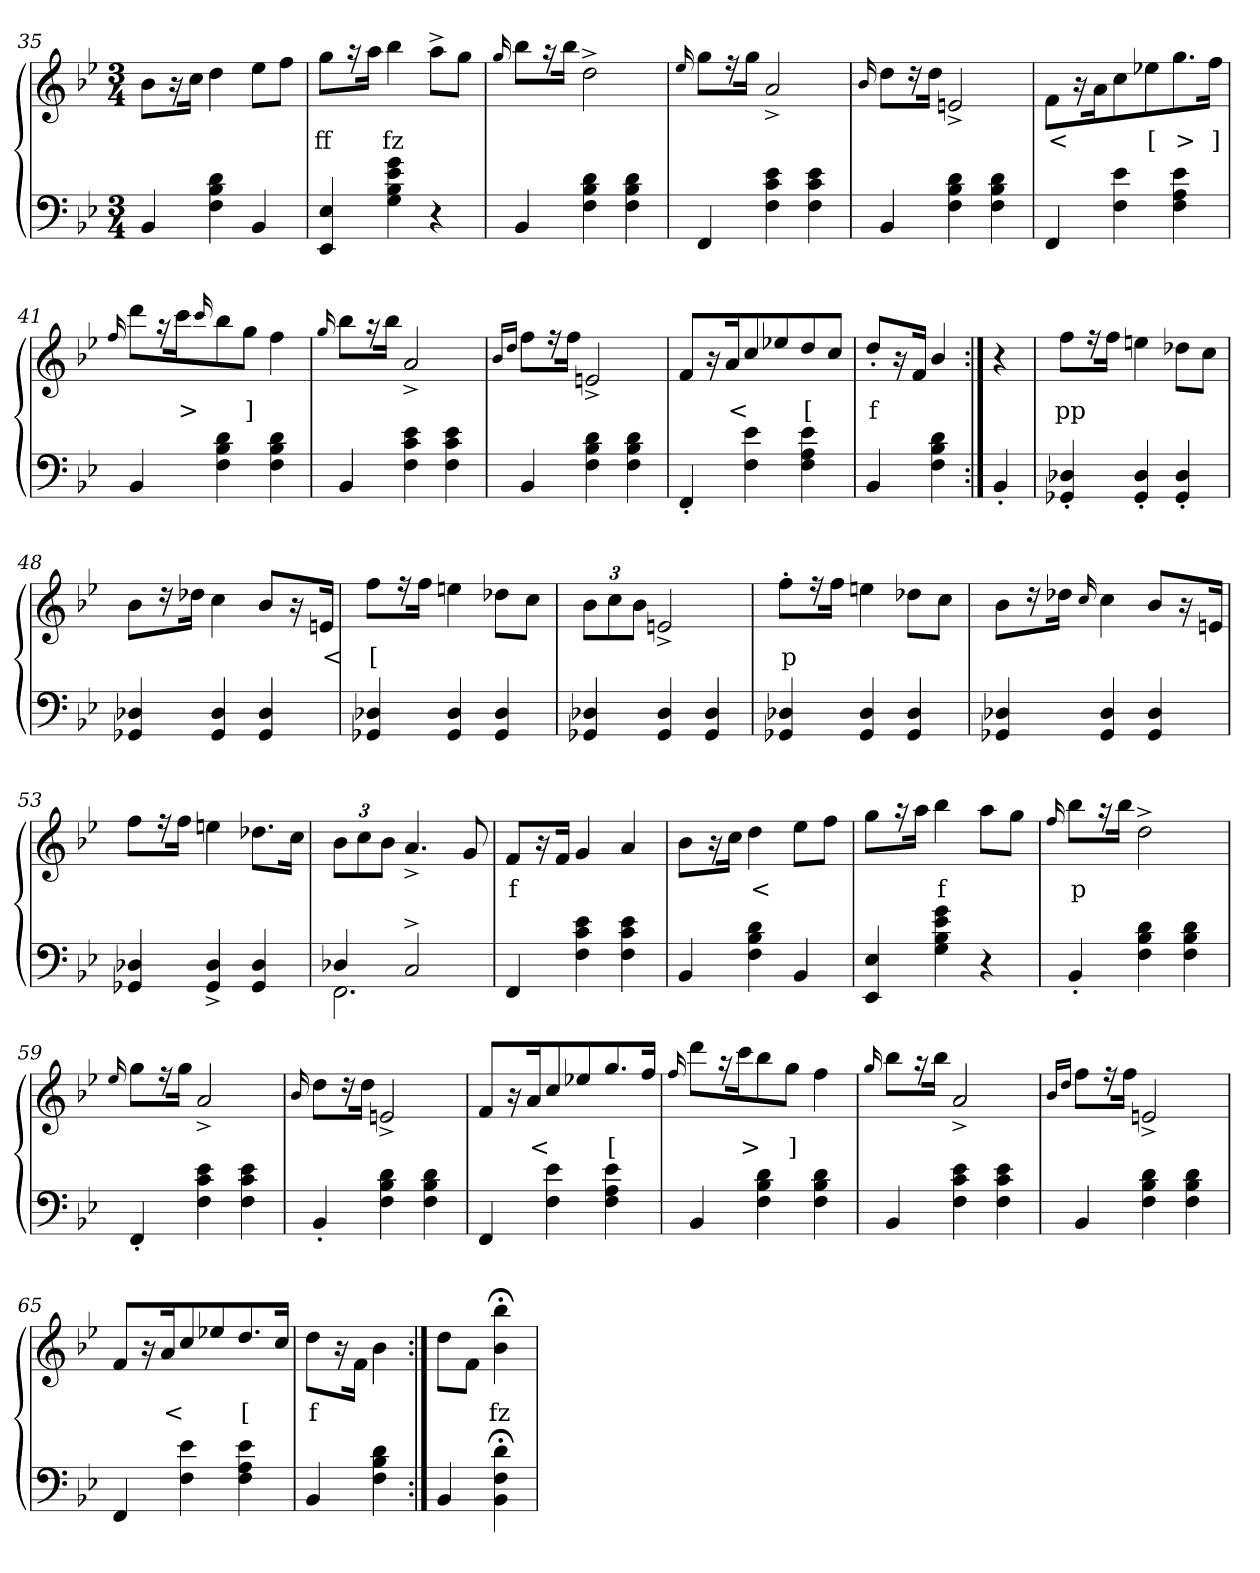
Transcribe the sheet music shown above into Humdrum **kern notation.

**kern	**kern	**text
*part2	*part1	*part1
*staff2	*staff1	*staff1
*clefF4	*clefG2	*
*k[b-e-]	*k[b-e-]	*
*B-:	*B-:	*
*M3/4	*M3/4	*
=35	=35	=35
4BB-	8b-\L	.
.	16r	.
.	16ccJk	.
4d 4B- 4F	4dd	.
4BB-	8ee-L	.
.	8ffJ	.
=36	=36	=36
4E- 4EE-	8ggL	ff
.	16r	.
.	16aaJk	.
4g 4e- 4B- 4G	4bb-	fz
4r	8aa^>L	.
.	8ggJ	.
=37	=37	=37
.	16qqgg/	.
4BB-	8bb-L	.
.	16r	.
.	16bb-Jk	.
4d 4B- 4F	2dd^>	.
4d 4B- 4F	.	.
=38	=38	=38
.	16qqee-/	.
4FF	8ggL	.
.	16r	.
.	16ggJk	.
4e- 4c 4F	2a^>	.
4e- 4c 4F	.	.
=39	=39	=39
.	16qqb-/	.
4BB-	8ddL	.
.	16r	.
.	16ddJk	.
4d 4B- 4F	2en^>	.
4d 4B- 4F	.	.
=40	=40	=40
4FF	8fL	<
.	16r	.
.	16a	.
4e- 4F	8cc	.
.	8ee-X	[
4e- 4A 4F	8.gg	>
.	16ffJk	]
=41	=41	=41
.	16qqff/	.
4BB-	8dddL	.
.	16r	.
.	16ccc	>
.	16qqccc/	.
4d 4B- 4F	8bb-	.
.	8ggJ	]
4d 4B- 4F	4ff	.
=42	=42	=42
.	16qqgg/	.
4BB-	8bb-L	.
.	16r	.
.	16bb-Jk	.
4e- 4c 4F	2a^>	.
4e- 4c 4F	.	.
=43	=43	=43
.	16qb-/LL	.
.	16qdd/JJ	.
4BB-	8ffL	.
.	16r	.
.	16ffJk	.
4d 4B- 4F	2en^>	.
4d 4B- 4F	.	.
=44	=44	=44
4FF'>	8f/L	.
.	16r	.
.	16a	<
4e- 4F	8cc	.
.	8ee-X	.
4e- 4A 4F	8dd	[
.	8ccJ	.
=45	=45	=45
4BB-	8dd'>/L	f
.	16r	.
.	16fJk	.
4d 4B- 4F	4b-/	.
=46:|!	=46:|!	=46:|!
4BB-'>	4r	.
=47	=47	=47
4D-X'> 4GG-X'>	8ffL	pp
.	16r	.
.	16ffJk	.
4D-'> 4GG-'>	4een	.
4D-'> 4GG-'>	8dd-XL	.
.	8ccJ	.
=48	=48	=48
4D-X 4GG-X	8b-L	.
.	16r	.
.	16dd-XJk	.
4D- 4GG-	4cc	.
4D- 4GG-	8b-L	.
.	16r	.
.	16enJk	<
=49	=49	=49
4D-X 4GG-X	8ffL	[
.	16r	.
.	16ffJk	.
4D- 4GG-	4een	.
4D- 4GG-	8dd-XL	.
.	8ccJ	.
=50	=50	=50
4D-X 4GG-X	12b-L	.
.	12cc	.
.	12b-J	.
4D- 4GG-	2en^>	.
4D- 4GG-	.	.
=51	=51	=51
4D-X 4GG-X	8ff'>L	p
.	16r	.
.	16ffJk	.
4D- 4GG-	4een	.
4D- 4GG-	8dd-XL	.
.	8ccJ	.
=52	=52	=52
4D-X 4GG-X	8b-L	.
.	16r	.
.	16dd-XJk	.
.	16qqcc/	.
4D- 4GG-	4cc	.
4D- 4GG-	8b-L	.
.	16r	.
.	16enJk	.
=53	=53	=53
4D-X 4GG-X	8ffL	.
.	16r	.
.	16ffJk	.
4D-^> 4GG-^>	4een	.
4D- 4GG-	8.dd-XL	.
.	16ccJk	.
=54	=54	=54
*^	*	*
4D-X	2.FF	12b-L	.
.	.	12cc	.
.	.	12b-J	.
2C^>	.	4.a^>	.
.	.	8g	.
*v	*v	*	*
=55	=55	=55
4FF	8fL	f
.	16r	.
.	16fJk	.
4e- 4c 4F	4g	.
4e- 4c 4F	4a	.
=56	=56	=56
4BB-	8b-L	.
.	16r	.
.	16cc\Jk	.
4d 4B- 4F	4dd	<
4BB-	8ee-L	.
.	8ffJ	.
=57	=57	=57
4E- 4EE-	8ggL	.
.	16r	.
.	16aaJk	.
4g 4e- 4B- 4G	4bb-	f
4r	8aaL	.
.	8ggJ	.
=58	=58	=58
.	16qqff/	.
4BB-'>	8bb-L	p
.	16r	.
.	16bb-Jk	.
4d 4B- 4F	2dd^>	.
4d 4B- 4F	.	.
=59	=59	=59
.	16qqee-/	.
4FF'>	8ggL	.
.	16r	.
.	16ggJk	.
4e- 4c 4F	2a^>	.
4e- 4c 4F	.	.
=60	=60	=60
.	16qqb-/	.
4BB-'>	8ddL	.
.	16r	.
.	16ddJk	.
4d 4B- 4F	2en^>	.
4d 4B- 4F	.	.
=61	=61	=61
4FF	8f/L	.
.	16r	.
.	16a	<
4e- 4F	8cc	.
.	8ee-X	.
4e- 4A 4F	8.gg	[
.	16ffJk	.
=62	=62	=62
.	16qqff/	.
4BB-	8dddL	.
.	16r	.
.	16ccc	>
4d 4B- 4F	8bb-	.
.	8ggJ	]
4d 4B- 4F	4ff	.
=63	=63	=63
.	16qqgg/	.
4BB-	8bb-L	.
.	16r	.
.	16bb-Jk	.
4e- 4c 4F	2a^>	.
4e- 4c 4F	.	.
=64	=64	=64
.	16qb-/LL	.
.	16qdd/JJ	.
4BB-	8ffL	.
.	16r	.
.	16ffJk	.
4d 4B- 4F	2en^>	.
4d 4B- 4F	.	.
=65	=65	=65
4FF	8f/L	.
.	16r	.
.	16a	<
4e- 4F	8cc	.
.	8ee-X	.
4e- 4A 4F	8.dd	[
.	16ccJk	.
=66	=66	=66
4BB-	8dd\L	f
.	16r	.
.	16fJk	.
4d 4B- 4F	4b-\	.
=67:|!	=67:|!	=67:|!
4BB-	8ddL	.
.	8f\J	.
4d;< 4F;< 4BB-;<	4bb-;< 4b-;<	fz
=	=	=
*-	*-	*-
